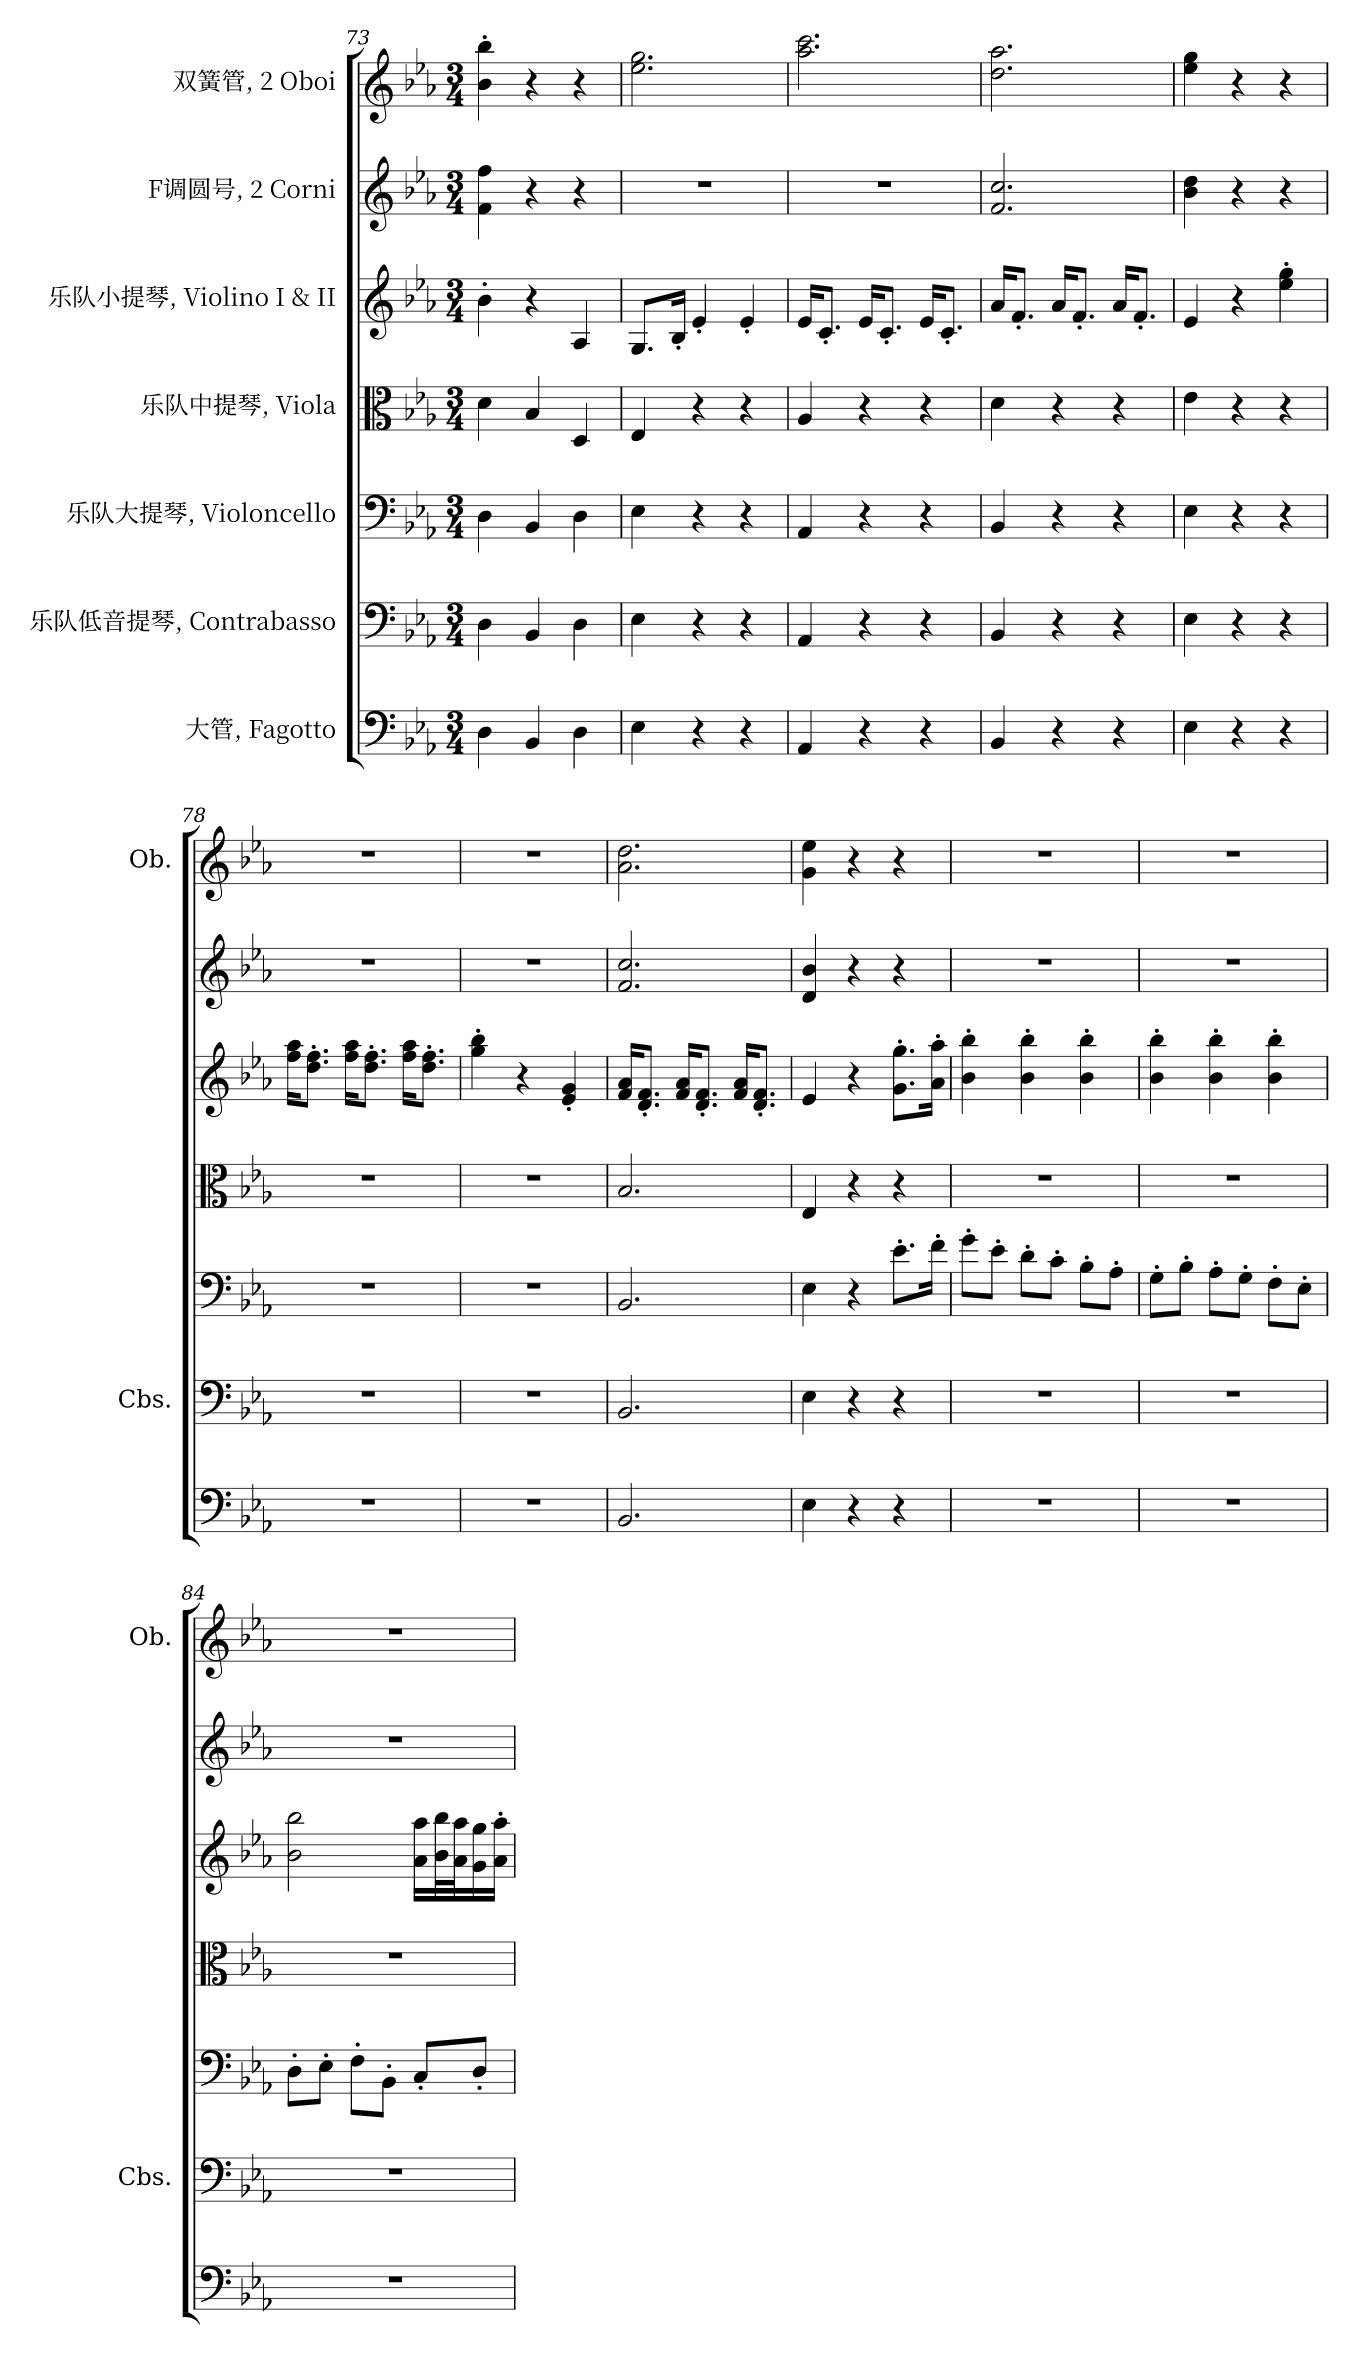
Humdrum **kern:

**kern	**kern	**kern	**kern	**kern	**kern	**kern
*part7	*part6	*part5	*part4	*part3	*part2	*part1
*staff7	*staff6	*staff5	*staff4	*staff3	*staff2	*staff1
*I"大管, Fagotto	*I"乐队低音提琴, Contrabasso	*I"乐队大提琴, Violoncello	*I"乐队中提琴, Viola	*I"乐队小提琴, Violino I &amp; II	*I"F调圆号, 2 Corni	*I"双簧管, 2 Oboi
*	*I'Cbs.	*	*	*	*	*I'Ob.
*clefF4	*clefF4	*clefF4	*clefC3	*clefG2	*clefG2	*clefG2
*	*ITrd7c12	*	*	*	*ITrd4c7	*
*k[b-e-a-]	*k[b-e-a-]	*k[b-e-a-]	*k[b-e-a-]	*k[b-e-a-]	*k[b-e-a-d-]	*k[b-e-a-]
*M3/4	*M3/4	*M3/4	*M3/4	*M3/4	*M3/4	*M3/4
=73	=73	=73	=73	=73	=73	=73
4D\	4DD\	4D\	4d\	4b-'\	4B-\ 4b-\	4b-\' 4bb-\'
4BB-/	4BBB-/	4BB-/	4B-/	4r	4r	4r
4D\	4DD\	4D\	4D/	4A-/	4r	4r
!!LO:PB:g=z
=74	=74	=74	=74	=74	=74	=74
4E-\	4EE-\	4E-\	4E-/	8.G/L	2.r	2.ee-\ 2.gg\
.	.	.	.	16B-'/Jk	.	.
4r	4r	4r	4r	4e-'/	.	.
4r	4r	4r	4r	4e-'/	.	.
=75	=75	=75	=75	=75	=75	=75
4AA-/	4AAA-/	4AA-/	4A-/	16e-/KL	2.r	2.aa-\ 2.ccc\
.	.	.	.	8.c'/J	.	.
4r	4r	4r	4r	16e-/KL	.	.
.	.	.	.	8.c'/J	.	.
4r	4r	4r	4r	16e-/KL	.	.
.	.	.	.	8.c'/J	.	.
=76	=76	=76	=76	=76	=76	=76
4BB-/	4BBB-/	4BB-/	4d\	16a-/KL	2.B-/ 2.f/	2.dd\ 2.aa-\
.	.	.	.	8.f'/J	.	.
4r	4r	4r	4r	16a-/KL	.	.
.	.	.	.	8.f'/J	.	.
4r	4r	4r	4r	16a-/KL	.	.
.	.	.	.	8.f'/J	.	.
=77	=77	=77	=77	=77	=77	=77
4E-\	4EE-\	4E-\	4e-\	4e-/	4e-\ 4g\	4ee-\ 4gg\
4r	4r	4r	4r	4r	4r	4r
4r	4r	4r	4r	4ee-\' 4gg\'	4r	4r
=78	=78	=78	=78	=78	=78	=78
2.r	2.r	2.r	2.r	16ff\ 16aa-\KL	2.r	2.r
.	.	.	.	8.dd\' 8.ff\'J	.	.
.	.	.	.	16ff\ 16aa-\KL	.	.
.	.	.	.	8.dd\' 8.ff\'J	.	.
.	.	.	.	16ff\ 16aa-\KL	.	.
.	.	.	.	8.dd\' 8.ff\'J	.	.
=79	=79	=79	=79	=79	=79	=79
2.r	2.r	2.r	2.r	4gg\' 4bb-\'	2.r	2.r
.	.	.	.	4r	.	.
.	.	.	.	4e-/' 4g/'	.	.
!!LO:PB:g=z
=80	=80	=80	=80	=80	=80	=80
2.BB-/	2.BBB-/	2.BB-/	2.B-/	16f/ 16a-/KL	2.B-/ 2.f/	2.a-\ 2.dd\
.	.	.	.	8.d/' 8.f/'J	.	.
.	.	.	.	16f/ 16a-/KL	.	.
.	.	.	.	8.d/' 8.f/'J	.	.
.	.	.	.	16f/ 16a-/KL	.	.
.	.	.	.	8.d/' 8.f/'J	.	.
=81	=81	=81	=81	=81	=81	=81
4E-\	4EE-\	4E-\	4E-/	4e-/	4G/ 4e-/	4g\ 4ee-\
4r	4r	4r	4r	4r	4r	4r
4r	4r	8.e-'\L	4r	8.g\' 8.gg\'L	4r	4r
.	.	16f'\Jk	.	16a-\' 16aa-\'Jk	.	.
=82	=82	=82	=82	=82	=82	=82
2.r	2.r	8g'\L	2.r	4b-\' 4bb-\'	2.r	2.r
.	.	8e-'\J	.	.	.	.
.	.	8d'\L	.	4b-\' 4bb-\'	.	.
.	.	8c'\J	.	.	.	.
.	.	8B-'\L	.	4b-\' 4bb-\'	.	.
.	.	8A-'\J	.	.	.	.
=83	=83	=83	=83	=83	=83	=83
2.r	2.r	8G'\L	2.r	4b-\' 4bb-\'	2.r	2.r
.	.	8B-'\J	.	.	.	.
.	.	8A-'\L	.	4b-\' 4bb-\'	.	.
.	.	8G'\J	.	.	.	.
.	.	8F'\L	.	4b-\' 4bb-\'	.	.
.	.	8E-'\J	.	.	.	.
=84	=84	=84	=84	=84	=84	=84
2.r	2.r	8D'\L	2.r	2b-\ 2bb-\	2.r	2.r
.	.	8E-'\J	.	.	.	.
.	.	8F'\L	.	.	.	.
.	.	8BB-'\J	.	.	.	.
.	.	8C'/L	.	16a-\ 16aa-\LL	.	.
.	.	.	.	32b-\ 32bb-\L	.	.
.	.	.	.	32a-\ 32aa-\J	.	.
.	.	8D'/J	.	16g\ 16gg\	.	.
.	.	.	.	16a-\' 16aa-\'JJ	.	.
=	=	=	=	=	=	=
*-	*-	*-	*-	*-	*-	*-
